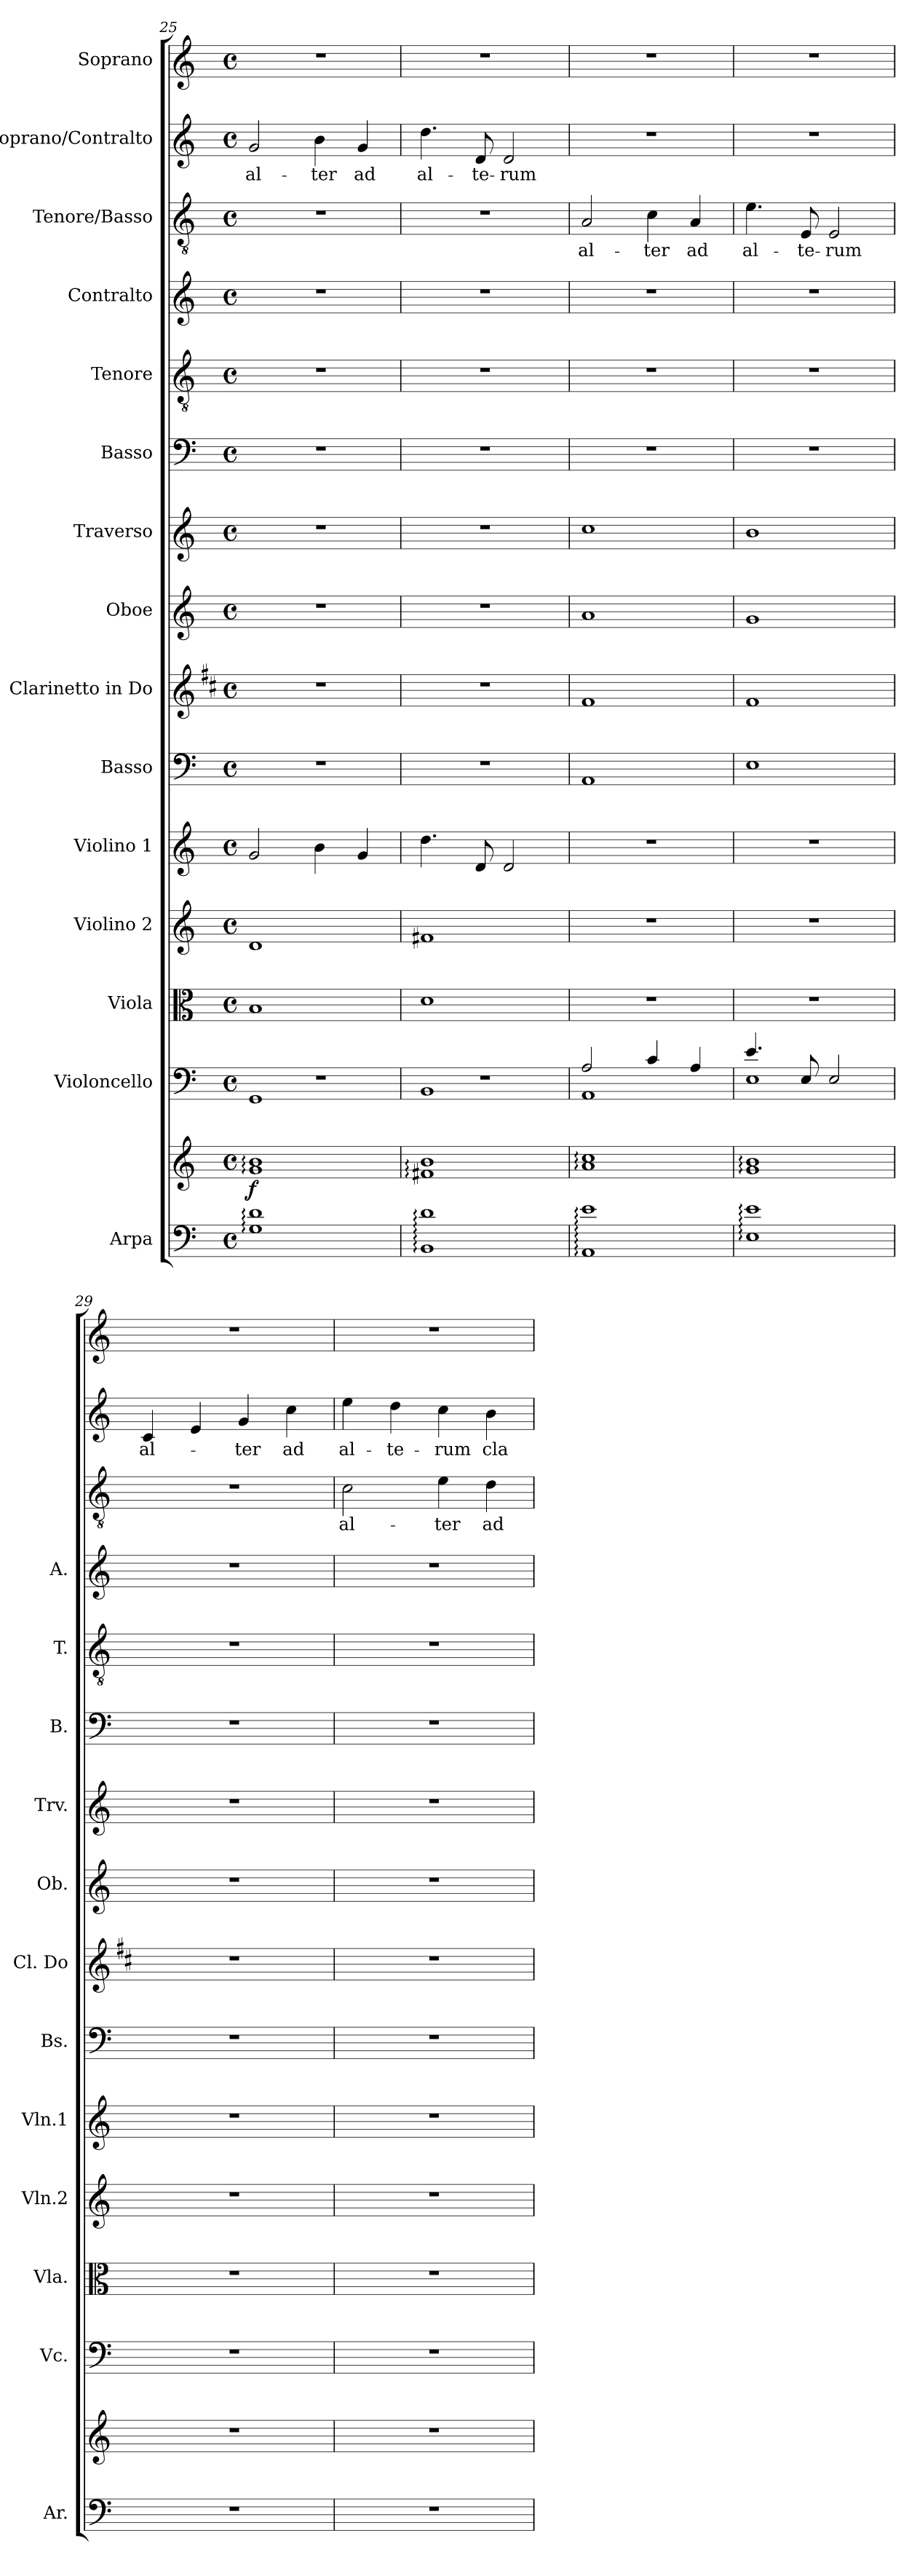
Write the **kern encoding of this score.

**kern	**kern	**dynam	**kern	**kern	**kern	**kern	**kern	**kern	**kern	**kern	**kern	**kern	**kern	**kern	**text	**kern	**text	**kern
*part15	*part15	*part15	*part14	*part13	*part12	*part11	*part10	*part9	*part8	*part7	*part6	*part5	*part4	*part3	*part3	*part2	*part2	*part1
*staff16	*staff15	*staff15/16	*staff14	*staff13	*staff12	*staff11	*staff10	*staff9	*staff8	*staff7	*staff6	*staff5	*staff4	*staff3	*staff3	*staff2	*staff2	*staff1
*I"Arpa	*	*	*I"Violoncello	*I"Viola	*I"Violino 2	*I"Violino 1	*I"Basso	*I"Clarinetto in Do	*I"Oboe	*I"Traverso	*I"Basso	*I"Tenore	*I"Contralto	*I"Tenore/Basso	*	*I"Soprano/Contralto	*	*I"Soprano
*I'Ar.	*	*	*I'Vc.	*I'Vla.	*I'Vln.2	*I'Vln.1	*I'Bs.	*I'Cl. Do	*I'Ob.	*I'Trv.	*I'B.	*I'T.	*I'A.	*	*	*	*	*
*clefF4	*clefG2	*	*clefF4	*clefC3	*clefG2	*clefG2	*clefF4	*clefG2	*clefG2	*clefG2	*clefF4	*clefGv2	*clefG2	*clefGv2	*	*clefG2	*	*clefG2
*	*	*	*	*	*	*	*ITrd7c12	*ITrd1c2	*	*	*	*	*	*	*	*	*	*
*k[]	*k[]	*	*k[]	*k[]	*k[]	*k[]	*k[]	*k[]	*k[]	*k[]	*k[]	*k[]	*k[]	*k[]	*	*k[]	*	*k[]
*M4/4	*M4/4	*	*M4/4	*M4/4	*M4/4	*M4/4	*M4/4	*M4/4	*M4/4	*M4/4	*M4/4	*M4/4	*M4/4	*M4/4	*	*M4/4	*	*M4/4
*met(c)	*met(c)	*	*met(c)	*met(c)	*met(c)	*met(c)	*met(c)	*met(c)	*met(c)	*met(c)	*met(c)	*met(c)	*met(c)	*met(c)	*	*met(c)	*	*met(c)
=25	=25	=25	=25	=25	=25	=25	=25	=25	=25	=25	=25	=25	=25	=25	=25	=25	=25	=25
*	*	*	*^	*	*	*	*	*	*	*	*	*	*	*	*	*	*	*
!	!	!LO:DY:b	!	!	!	!	!	!	!	!	!	!	!	!	!	!	!	!LO:LY:b	!
1G: 1d:	1g: 1b:	f	1r	1GG	1B	1d	2g/	1r	1r	1r	1r	1r	1r	1r	1r	.	2g/	al-	1r
!	!	!	!	!	!	!	!	!	!	!	!	!	!	!	!	!	!	!LO:LY:b	!
.	.	.	.	.	.	.	4b\	.	.	.	.	.	.	.	.	.	4b\	-ter	.
!	!	!	!	!	!	!	!	!	!	!	!	!	!	!	!	!	!	!LO:LY:b	!
.	.	.	.	.	.	.	4g/	.	.	.	.	.	.	.	.	.	4g/	ad	.
=26	=26	=26	=26	=26	=26	=26	=26	=26	=26	=26	=26	=26	=26	=26	=26	=26	=26	=26	=26
!	!	!	!	!	!	!	!	!	!	!	!	!	!	!	!	!	!	!LO:LY:b	!
1BB: 1d:	1f#X: 1b:	.	1r	1BB	1d	1f#X	4.dd\	1r	1r	1r	1r	1r	1r	1r	1r	.	4.dd\	al-	1r
!	!	!	!	!	!	!	!	!	!	!	!	!	!	!	!	!	!	!LO:LY:b	!
.	.	.	.	.	.	.	8d/	.	.	.	.	.	.	.	.	.	8d/	-te-	.
!	!	!	!	!	!	!	!	!	!	!	!	!	!	!	!	!	!	!LO:LY:b	!
.	.	.	.	.	.	.	2d/	.	.	.	.	.	.	.	.	.	2d/	-rum	.
=27	=27	=27	=27	=27	=27	=27	=27	=27	=27	=27	=27	=27	=27	=27	=27	=27	=27	=27	=27
!	!	!	!	!	!	!	!	!	!	!	!	!	!	!	!	!LO:LY:b	!	!	!
1AA: 1e:	1a: 1cc:	.	2A/	1AA	1r	1r	1r	1AAA	1e	1a	1cc	1r	1r	1r	2A/	al-	1r	.	1r
!	!	!	!	!	!	!	!	!	!	!	!	!	!	!	!	!LO:LY:b	!	!	!
.	.	.	4c/	.	.	.	.	.	.	.	.	.	.	.	4c\	-ter	.	.	.
!	!	!	!	!	!	!	!	!	!	!	!	!	!	!	!	!LO:LY:b	!	!	!
.	.	.	4A/	.	.	.	.	.	.	.	.	.	.	.	4A/	ad	.	.	.
=28	=28	=28	=28	=28	=28	=28	=28	=28	=28	=28	=28	=28	=28	=28	=28	=28	=28	=28	=28
!	!	!	!	!	!	!	!	!	!	!	!	!	!	!	!	!LO:LY:b	!	!	!
1E: 1e:	1g: 1b:	.	4.e/	1E	1r	1r	1r	1EE	1e	1g	1b	1r	1r	1r	4.e\	al-	1r	.	1r
!	!	!	!	!	!	!	!	!	!	!	!	!	!	!	!	!LO:LY:b	!	!	!
.	.	.	8E/	.	.	.	.	.	.	.	.	.	.	.	8E/	-te-	.	.	.
!	!	!	!	!	!	!	!	!	!	!	!	!	!	!	!	!LO:LY:b	!	!	!
.	.	.	2E/	.	.	.	.	.	.	.	.	.	.	.	2E/	-rum	.	.	.
*	*	*	*v	*v	*	*	*	*	*	*	*	*	*	*	*	*	*	*	*
=29	=29	=29	=29	=29	=29	=29	=29	=29	=29	=29	=29	=29	=29	=29	=29	=29	=29	=29
!	!	!	!	!	!	!	!	!	!	!	!	!	!	!	!	!	!LO:LY:b	!
1r	1r	.	1r	1r	1r	1r	1r	1r	1r	1r	1r	1r	1r	1r	.	4c/	al-	1r
.	.	.	.	.	.	.	.	.	.	.	.	.	.	.	.	4e/	.	.
!	!	!	!	!	!	!	!	!	!	!	!	!	!	!	!	!	!LO:LY:b	!
.	.	.	.	.	.	.	.	.	.	.	.	.	.	.	.	4g/	-ter	.
!	!	!	!	!	!	!	!	!	!	!	!	!	!	!	!	!	!LO:LY:b	!
.	.	.	.	.	.	.	.	.	.	.	.	.	.	.	.	4cc\	ad	.
!!LO:PB:g=z
=30	=30	=30	=30	=30	=30	=30	=30	=30	=30	=30	=30	=30	=30	=30	=30	=30	=30	=30
!	!	!	!	!	!	!	!	!	!	!	!	!	!	!	!LO:LY:b	!	!LO:LY:b	!
1r	1r	.	1r	1r	1r	1r	1r	1r	1r	1r	1r	1r	1r	2c\	al-	4ee\	al-	1r
!	!	!	!	!	!	!	!	!	!	!	!	!	!	!	!	!	!LO:LY:b	!
.	.	.	.	.	.	.	.	.	.	.	.	.	.	.	.	4dd\	-te-	.
!	!	!	!	!	!	!	!	!	!	!	!	!	!	!	!LO:LY:b	!	!LO:LY:b	!
.	.	.	.	.	.	.	.	.	.	.	.	.	.	4e\	-ter	4cc\	-rum	.
!	!	!	!	!	!	!	!	!	!	!	!	!	!	!	!LO:LY:b	!	!LO:LY:b	!
.	.	.	.	.	.	.	.	.	.	.	.	.	.	4d\	ad	4b\	cla-	.
=	=	=	=	=	=	=	=	=	=	=	=	=	=	=	=	=	=	=
*-	*-	*-	*-	*-	*-	*-	*-	*-	*-	*-	*-	*-	*-	*-	*-	*-	*-	*-
